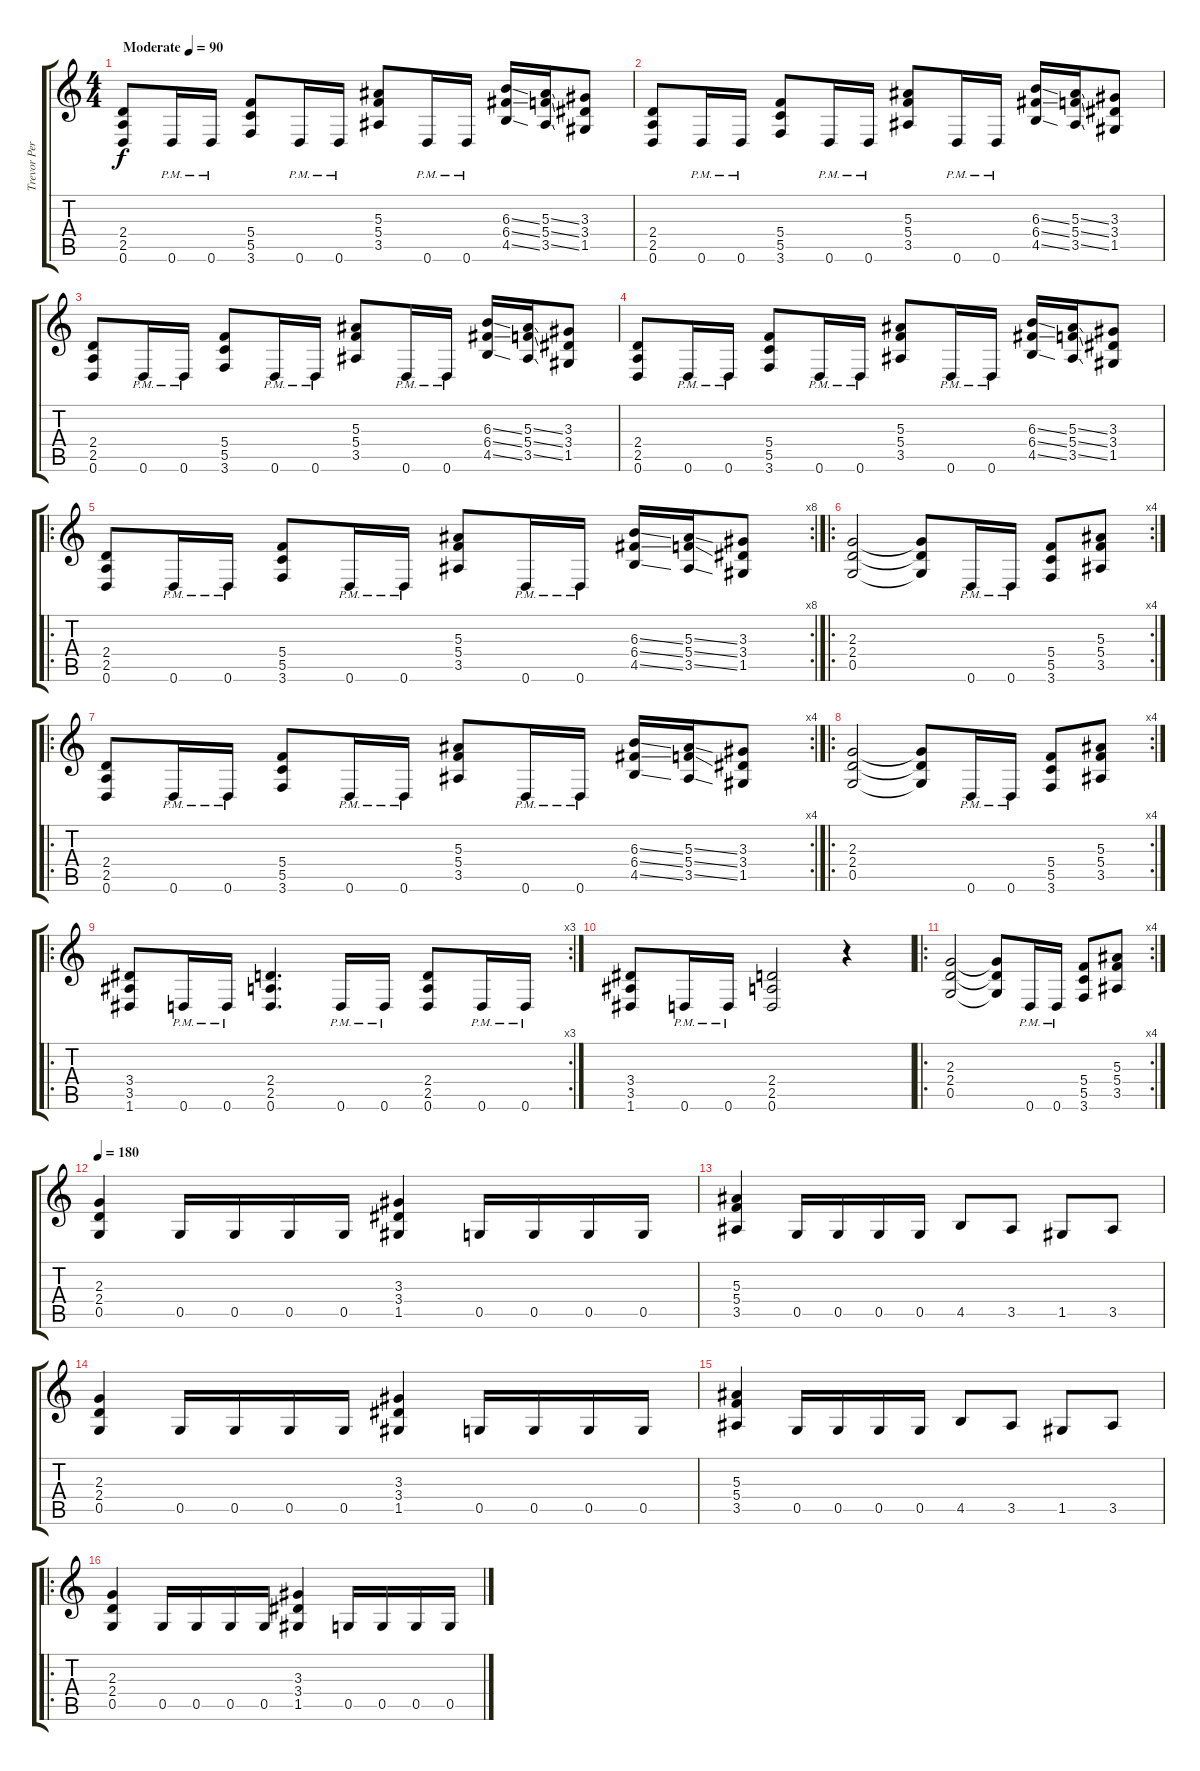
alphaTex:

\track ("Trevor Peres" "Trevor Per") {instrument distortionguitar}
\staff {score tabs}
\tuning (D4 A3 F3 C3 G2 D2) {hide}
\ts (4 4)
\tempo (90 "Moderate")
\clef g2
\ks c
(2.4 2.5 0.6).8{dy f instrument distortionguitar} 0.6{pm}.16 0.6{pm}.16 (5.4 5.5 3.6).8 0.6{pm}.16 0.6{pm}.16 (5.3 5.4 3.5).8 0.6{pm}.16 0.6{pm}.16 (6.3{ss} 6.4{ss} 4.5{ss}).16 (5.3{ss} 5.4{ss} 3.5{ss}).16 (3.3 3.4 1.5).8 |
(2.4 2.5 0.6).8 0.6{pm}.16 0.6{pm}.16 (5.4 5.5 3.6).8 0.6{pm}.16 0.6{pm}.16 (5.3 5.4 3.5).8 0.6{pm}.16 0.6{pm}.16 (6.3{ss} 6.4{ss} 4.5{ss}).16 (5.3{ss} 5.4{ss} 3.5{ss}).16 (3.3 3.4 1.5).8 |
(2.4 2.5 0.6).8 0.6{pm}.16 0.6{pm}.16 (5.4 5.5 3.6).8 0.6{pm}.16 0.6{pm}.16 (5.3 5.4 3.5).8 0.6{pm}.16 0.6{pm}.16 (6.3{ss} 6.4{ss} 4.5{ss}).16 (5.3{ss} 5.4{ss} 3.5{ss}).16 (3.3 3.4 1.5).8 |
(2.4 2.5 0.6).8 0.6{pm}.16 0.6{pm}.16 (5.4 5.5 3.6).8 0.6{pm}.16 0.6{pm}.16 (5.3 5.4 3.5).8 0.6{pm}.16 0.6{pm}.16 (6.3{ss} 6.4{ss} 4.5{ss}).16 (5.3{ss} 5.4{ss} 3.5{ss}).16 (3.3 3.4 1.5).8 |
\ro
\rc 8
(2.4 2.5 0.6).8 0.6{pm}.16 0.6{pm}.16 (5.4 5.5 3.6).8 0.6{pm}.16 0.6{pm}.16 (5.3 5.4 3.5).8 0.6{pm}.16 0.6{pm}.16 (6.3{ss} 6.4{ss} 4.5{ss}).16 (5.3{ss} 5.4{ss} 3.5{ss}).16 (3.3 3.4 1.5).8 |
\ro
\rc 4
(2.3 2.4 0.5).2 (2.3{t} 2.4{t} 0.5{t}).8 0.6{pm}.16 0.6{pm}.16 (5.4 5.5 3.6).8 (5.3 5.4 3.5).8 |
\ro
\rc 4
(2.4 2.5 0.6).8 0.6{pm}.16 0.6{pm}.16 (5.4 5.5 3.6).8 0.6{pm}.16 0.6{pm}.16 (5.3 5.4 3.5).8 0.6{pm}.16 0.6{pm}.16 (6.3{ss} 6.4{ss} 4.5{ss}).16 (5.3{ss} 5.4{ss} 3.5{ss}).16 (3.3 3.4 1.5).8 |
\ro
\rc 4
(2.3 2.4 0.5).2 (2.3{t} 2.4{t} 0.5{t}).8 0.6{pm}.16 0.6{pm}.16 (5.4 5.5 3.6).8 (5.3 5.4 3.5).8 |
\ro
\rc 3
(3.4 3.5 1.6).8 0.6{pm}.16 0.6{pm}.16 (2.4 2.5 0.6).4{d} 0.6{pm}.16 0.6{pm}.16 (2.4 2.5 0.6).8 0.6{pm}.16 0.6{pm}.16 |
(3.4 3.5 1.6).8 0.6{pm}.16 0.6{pm}.16 (2.4 2.5 0.6).2 r.4 |
\ro
\rc 4
(2.3 2.4 0.5).2 (2.3{t} 2.4{t} 0.5{t}).8 0.6{pm}.16 0.6{pm}.16 (5.4 5.5 3.6).8 (5.3 5.4 3.5).8 |
\tempo 180
(2.3 2.4 0.5).4 0.5.16 0.5.16 0.5.16 0.5.16 (3.3 3.4 1.5).4 0.5.16 0.5.16 0.5.16 0.5.16 |
(5.3 5.4 3.5).4 0.5.16 0.5.16 0.5.16 0.5.16 4.5.8 3.5.8 1.5.8 3.5.8 |
(2.3 2.4 0.5).4 0.5.16 0.5.16 0.5.16 0.5.16 (3.3 3.4 1.5).4 0.5.16 0.5.16 0.5.16 0.5.16 |
(5.3 5.4 3.5).4 0.5.16 0.5.16 0.5.16 0.5.16 4.5.8 3.5.8 1.5.8 3.5.8 |
\ro
(2.3 2.4 0.5).4 0.5.16 0.5.16 0.5.16 0.5.16 (3.3 3.4 1.5).4 0.5.16 0.5.16 0.5.16 0.5.16
